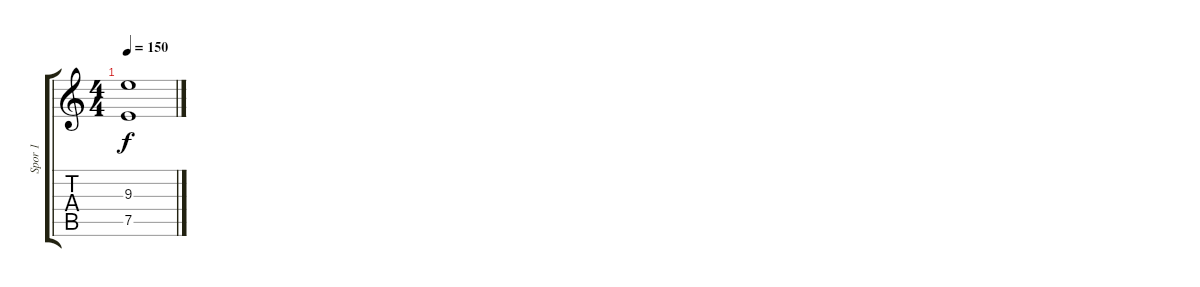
\track ("Spor 1" "Spor 1") {instrument acousticguitarnylon}
\staff {score tabs}
\tuning (E4 B3 G3 D3 A2 E2) {hide}
\ts (4 4)
\tempo 150
\clef g2
\ks c
(9.3 7.5).1{dy f}
